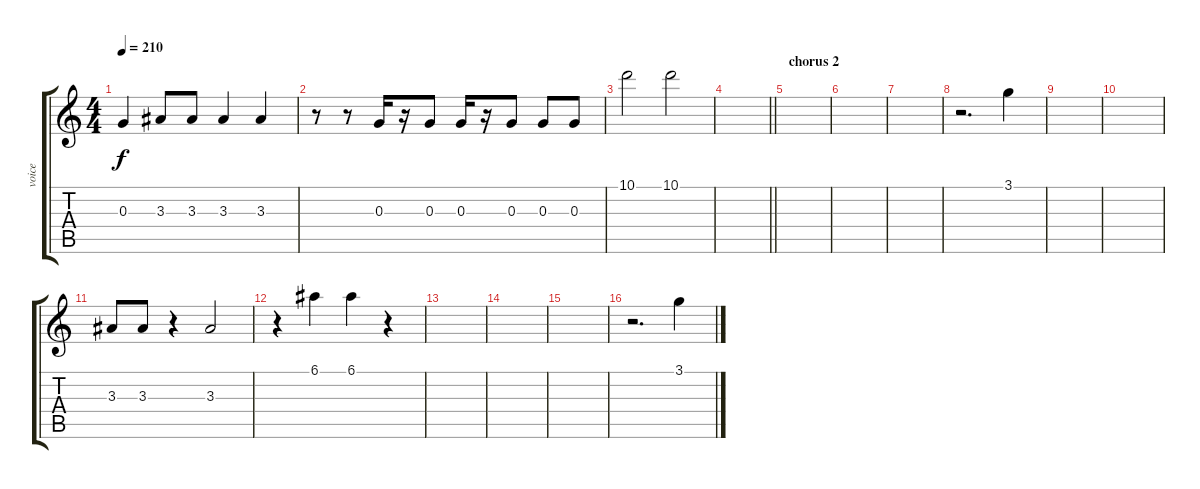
\track ("voice" "voice") {instrument electricguitarclean}
\staff {score tabs}
\tuning (E4 B3 G3 D3 A2 E2) {hide}
\ts (4 4)
\tempo 210
\clef g2
\ks c
0.3.4{dy f} 3.3.8 3.3.8 3.3.4 3.3.4 |
r.8 r.8 0.3.16 r.16 0.3.8 0.3.16 r.16 0.3.8 0.3.8 0.3.8 |
10.1.2 10.1.2 |
\barLineRight lightlight
|
\section ("" "chorus 2")
|
|
|
r.2{d} 3.1.4 |
|
|
3.3.8 3.3.8 r.4 3.3.2 |
r.4 6.1.4 6.1.4 r.4 |
|
|
|
r.2{d} 3.1.4
